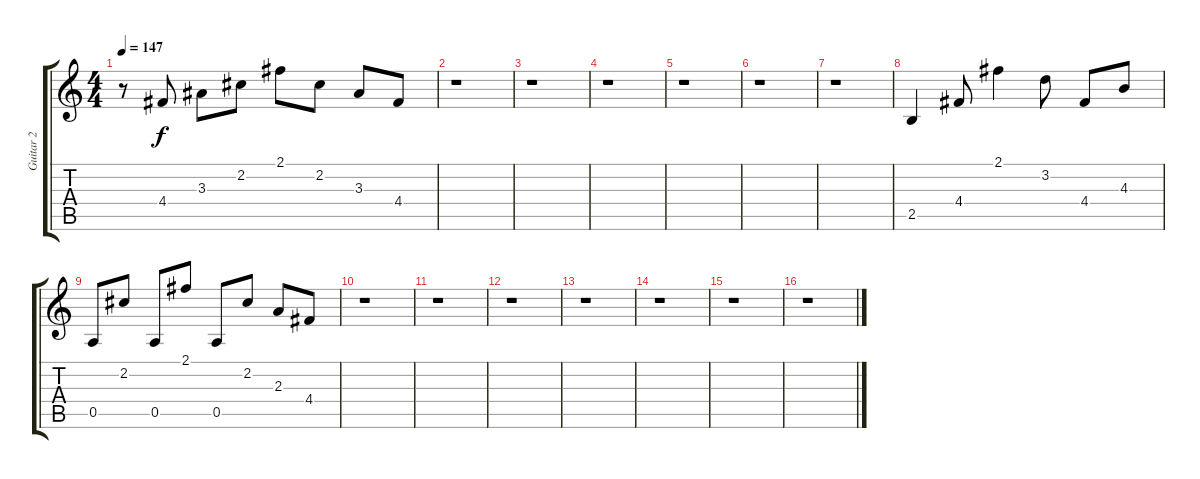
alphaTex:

\track ("Guitar 2" "Guitar 2") {instrument acousticguitarsteel}
\staff {score tabs}
\tuning (E4 B3 G3 D3 A2 E2) {hide}
\ts (4 4)
\tempo 147
\clef g2
\ks c
r.8{dy f} 4.4.8 3.3.8 2.2.8 2.1.8 2.2.8 3.3.8 4.4.8 |
r.1 |
r.1 |
r.1 |
r.1 |
r.1 |
r.1 |
2.5.4 4.4.8 2.1.4 3.2.8 4.4.8 4.3.8 |
0.5.8 2.2.8 0.5.8 2.1.8 0.5.8 2.2.8 2.3.8 4.4.8 |
r.1 |
r.1 |
r.1 |
r.1 |
r.1 |
r.1 |
r.1
